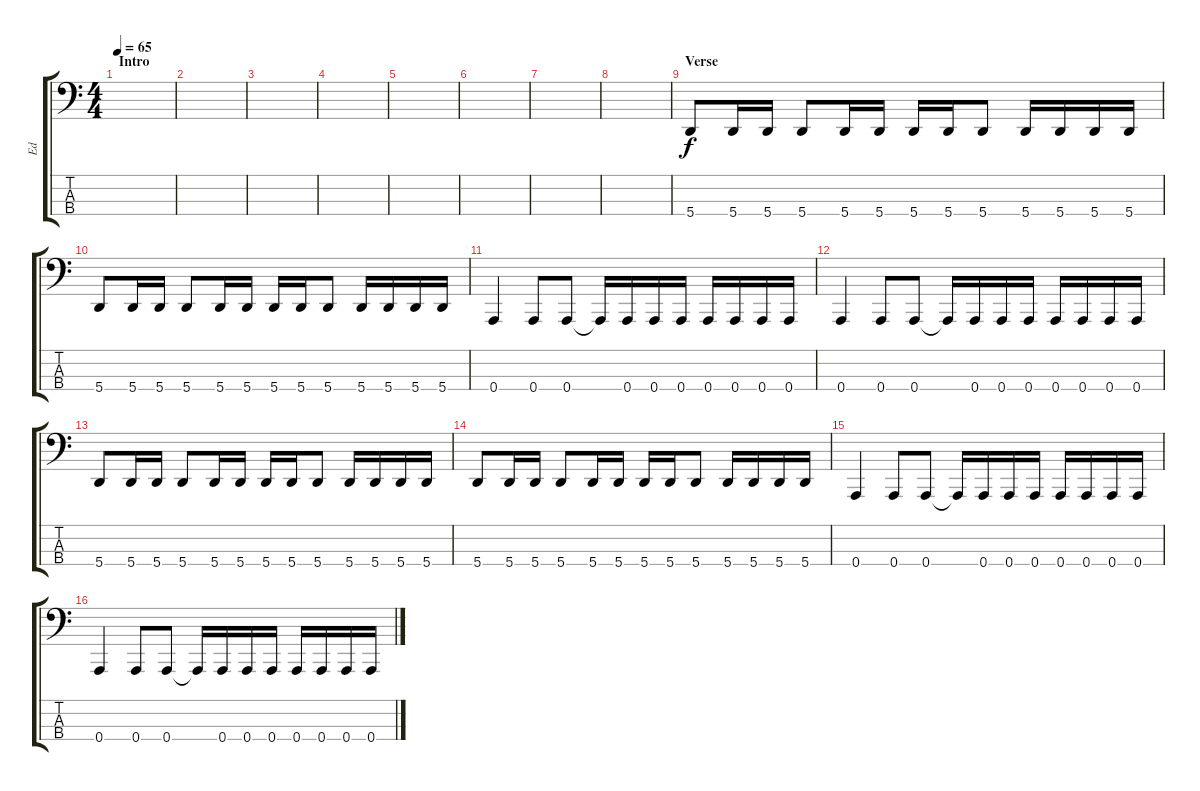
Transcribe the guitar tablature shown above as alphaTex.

\track ("Ed" "Ed") {instrument electricbassfinger}
\staff {score tabs}
\tuning (G2 D2 A1 A0) {hide}
\ts (4 4)
\section ("" "Intro")
\tempo 65
\clef f4
\ks c
|
|
|
|
|
|
|
|
\section ("" "Verse")
5.4.8 5.4.16 5.4.16 5.4.8 5.4.16 5.4.16 5.4.16 5.4.16 5.4.8 5.4.16 5.4.16 5.4.16 5.4.16 |
5.4.8 5.4.16 5.4.16 5.4.8 5.4.16 5.4.16 5.4.16 5.4.16 5.4.8 5.4.16 5.4.16 5.4.16 5.4.16 |
0.4.4 0.4.8 0.4.8 0.4{t}.16 0.4.16 0.4.16 0.4.16 0.4.16 0.4.16 0.4.16 0.4.16 |
0.4.4 0.4.8 0.4.8 0.4{t}.16 0.4.16 0.4.16 0.4.16 0.4.16 0.4.16 0.4.16 0.4.16 |
5.4.8 5.4.16 5.4.16 5.4.8 5.4.16 5.4.16 5.4.16 5.4.16 5.4.8 5.4.16 5.4.16 5.4.16 5.4.16 |
5.4.8 5.4.16 5.4.16 5.4.8 5.4.16 5.4.16 5.4.16 5.4.16 5.4.8 5.4.16 5.4.16 5.4.16 5.4.16 |
0.4.4 0.4.8 0.4.8 0.4{t}.16 0.4.16 0.4.16 0.4.16 0.4.16 0.4.16 0.4.16 0.4.16 |
0.4.4 0.4.8 0.4.8 0.4{t}.16 0.4.16 0.4.16 0.4.16 0.4.16 0.4.16 0.4.16 0.4.16
